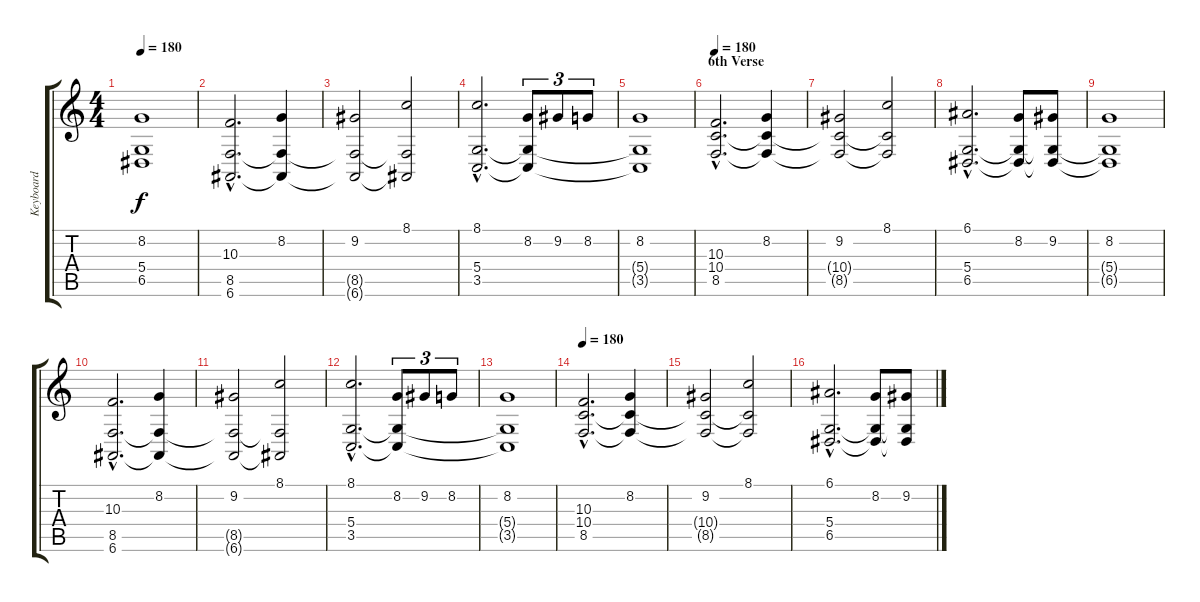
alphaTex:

\track ("Keyboard" "Keyboard") {instrument pad4choir}
\staff {score tabs}
\tuning (E4 B3 G3 D3 A2 E2) {hide}
\ts (4 4)
\tempo 180
\clef g2
\ks c
(8.2 5.4{t} 6.5{t}).1{dy f} |
(10.3{hac} 8.5{hac} 6.6{hac}).2{d} (8.2 8.5{t} 6.6{t}).4 |
(9.2 8.5{t} 6.6{t}).2 (8.1 8.5{t} 6.6{t}).2 |
(8.1{hac} 5.4{hac} 3.5{hac}).2{d} (8.2 5.4{t} 3.5{t}).8{tu (3 2)} 9.2.8{tu (3 2)} 8.2.8{tu (3 2)} |
(8.2 5.4{t} 3.5{t}).1 |
\section ("" "6th Verse")
\tempo 180
(10.3{hac} 10.4{hac} 8.5{hac}).2{d} (8.2 10.4{t} 8.5{t}).4 |
(9.2 10.4{t} 8.5{t}).2 (8.1 10.4{t} 8.5{t}).2 |
(6.1{hac} 5.4{hac} 6.5{hac}).2{d} (8.2 5.4{t} 6.5{t}).8 (9.2 5.4{t} 6.5{t}).8 |
(8.2 5.4{t} 6.5{t}).1 |
(10.3{hac} 8.5{hac} 6.6{hac}).2{d} (8.2 8.5{t} 6.6{t}).4 |
(9.2 8.5{t} 6.6{t}).2 (8.1 8.5{t} 6.6{t}).2 |
(8.1{hac} 5.4{hac} 3.5{hac}).2{d} (8.2 5.4{t} 3.5{t}).8{tu (3 2)} 9.2.8{tu (3 2)} 8.2.8{tu (3 2)} |
(8.2 5.4{t} 3.5{t}).1 |
\tempo 180
(10.3{hac} 10.4{hac} 8.5{hac}).2{d} (8.2 10.4{t} 8.5{t}).4 |
(9.2 10.4{t} 8.5{t}).2 (8.1 10.4{t} 8.5{t}).2 |
(6.1{hac} 5.4{hac} 6.5{hac}).2{d} (8.2 5.4{t} 6.5{t}).8 (9.2 5.4{t} 6.5{t}).8
